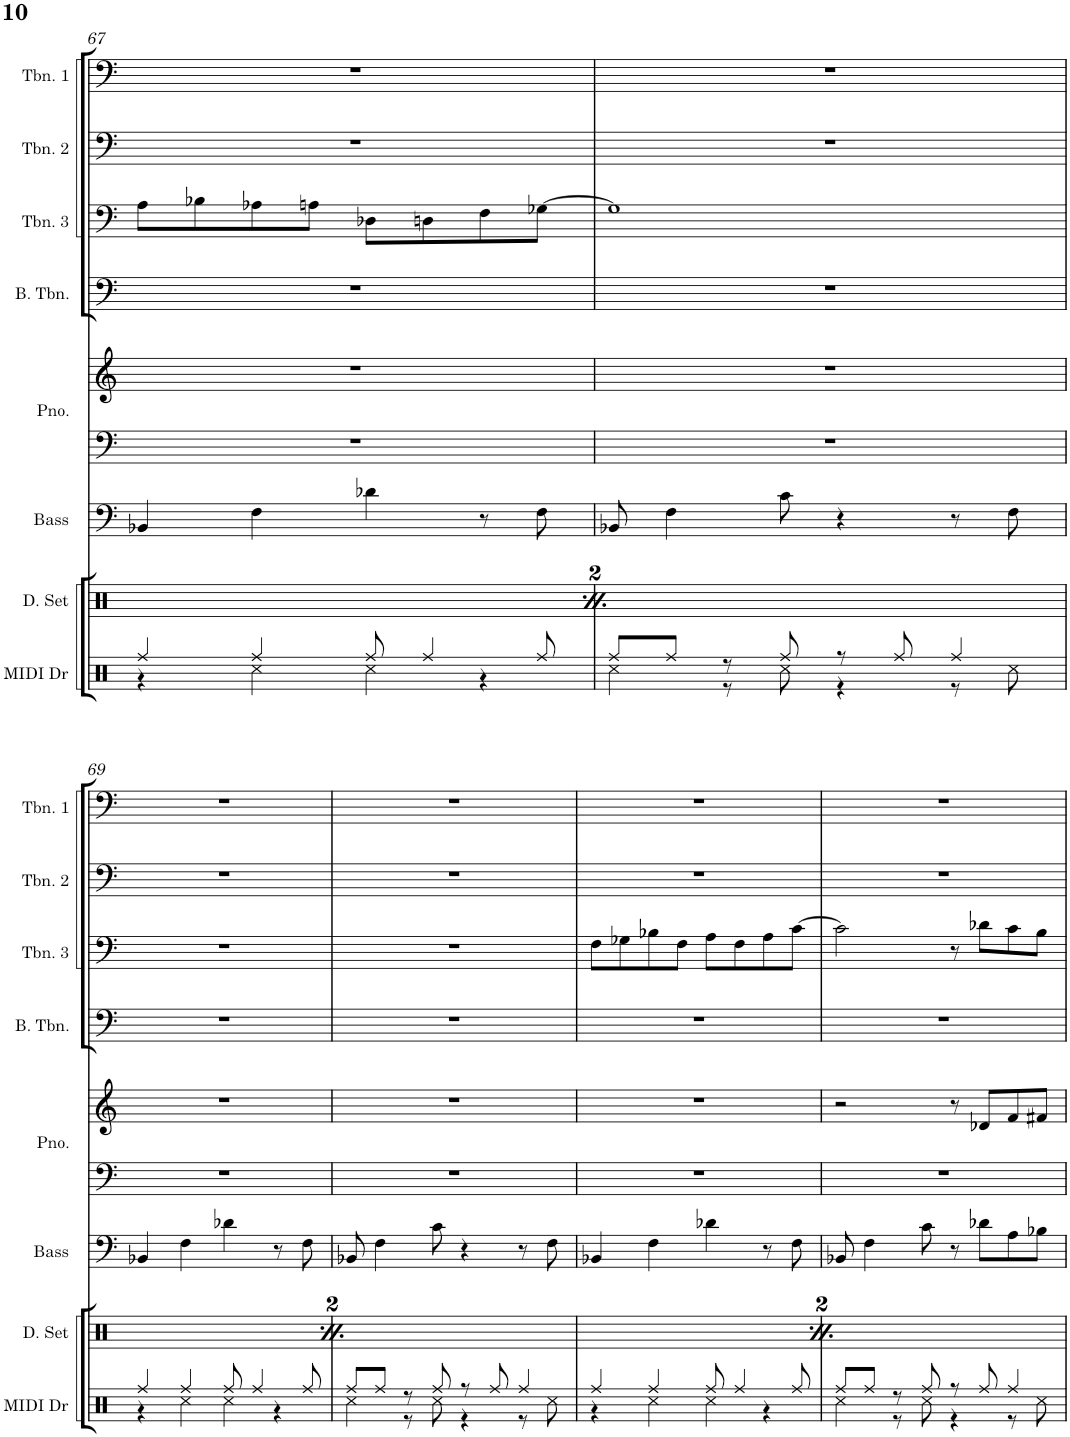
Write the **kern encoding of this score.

**kern	**kern	**kern	**kern	**kern	**kern	**kern	**kern	**kern
*part8	*part7	*part6	*part5	*part5	*part4	*part3	*part2	*part1
*staff9	*staff8	*staff7	*staff6	*staff5	*staff4	*staff3	*staff2	*staff1
*I"MIDI Drums	*I"Drumset	*I"Acoustic Bass	*I"Piano	*	*I"Bass Trombone	*I"Trombone 3	*I"Trombone 2	*I"Trombone 1
*I'MIDI Dr	*I'D. Set	*I'Bass	*I'Pno.	*	*I'B. Tbn.	*I'Tbn. 3	*I'Tbn. 2	*I'Tbn. 1
!!LO:PB:g=z
*clefX	*clefX	*clefF4	*clefF4	*clefG2	*clefF4	*clefF4	*clefF4	*clefF4
*	*	*Trd7c12	*	*	*	*	*	*
*k[]	*k[]	*k[]	*k[]	*k[]	*k[]	*k[]	*k[]	*k[]
*M4/4	*M4/4	*M4/4	*M4/4	*M4/4	*M4/4	*M4/4	*M4/4	*M4/4
=67	=67	=67	=67	=67	=67	=67	=67	=67
*^	*^	*	*	*	*	*	*	*
4Rff/	4r	4Rff/	4r	4BB-X/	1r	1r	1r	8A\L	1r	1r
.	.	.	.	.	.	.	.	8B-X\	.	.
4Rff/	4Rcc\	4Rff/	4Rcc\	4F\	.	.	.	8A-X\	.	.
.	.	.	.	.	.	.	.	8An\J	.	.
8Rff/	4Rcc\	8Rff/	4Rcc\	4d-X\	.	.	.	8D-X\L	.	.
4Rff/	.	4Rff/	.	.	.	.	.	8Dn\	.	.
.	4r	.	4r	8r	.	.	.	8F\	.	.
8Rff/	.	8Rff/	.	8F\	.	.	.	[8G-X\J	.	.
=68	=68	=68	=68	=68	=68	=68	=68	=68	=68	=68
8Rff/L	4Rcc\	8Rff/L	4Rcc\	8BB-X/	1r	1r	1r	1G-]	1r	1r
8Rff/J	.	8Rff/J	.	4F\	.	.	.	.	.	.
8r	8r	8r	8r	.	.	.	.	.	.	.
8Rff/	8Rcc\	8Rff/	8Rcc\	8c\	.	.	.	.	.	.
8r	4r	8r	4r	4r	.	.	.	.	.	.
8Rff/	.	8Rff/	.	.	.	.	.	.	.	.
4Rff/	8r	4Rff/	8r	8r	.	.	.	.	.	.
.	8Rcc\	.	8Rcc\	8F\	.	.	.	.	.	.
!!LO:LB:g=z
=69	=69	=69	=69	=69	=69	=69	=69	=69	=69	=69
4Rff/	4r	4Rff/	4r	4BB-X/	1r	1r	1r	1r	1r	1r
4Rff/	4Rcc\	4Rff/	4Rcc\	4F\	.	.	.	.	.	.
8Rff/	4Rcc\	8Rff/	4Rcc\	4d-X\	.	.	.	.	.	.
4Rff/	.	4Rff/	.	.	.	.	.	.	.	.
.	4r	.	4r	8r	.	.	.	.	.	.
8Rff/	.	8Rff/	.	8F\	.	.	.	.	.	.
=70	=70	=70	=70	=70	=70	=70	=70	=70	=70	=70
8Rff/L	4Rcc\	8Rff/L	4Rcc\	8BB-X/	1r	1r	1r	1r	1r	1r
8Rff/J	.	8Rff/J	.	4F\	.	.	.	.	.	.
8r	8r	8r	8r	.	.	.	.	.	.	.
8Rff/	8Rcc\	8Rff/	8Rcc\	8c\	.	.	.	.	.	.
8r	4r	8r	4r	4r	.	.	.	.	.	.
8Rff/	.	8Rff/	.	.	.	.	.	.	.	.
4Rff/	8r	4Rff/	8r	8r	.	.	.	.	.	.
.	8Rcc\	.	8Rcc\	8F\	.	.	.	.	.	.
=71	=71	=71	=71	=71	=71	=71	=71	=71	=71	=71
4Rff/	4r	4Rff/	4r	4BB-X/	1r	1r	1r	8F\L	1r	1r
.	.	.	.	.	.	.	.	8G-X\	.	.
4Rff/	4Rcc\	4Rff/	4Rcc\	4F\	.	.	.	8B-X\	.	.
.	.	.	.	.	.	.	.	8F\J	.	.
8Rff/	4Rcc\	8Rff/	4Rcc\	4d-X\	.	.	.	8A\L	.	.
4Rff/	.	4Rff/	.	.	.	.	.	8F\	.	.
.	4r	.	4r	8r	.	.	.	8A\	.	.
8Rff/	.	8Rff/	.	8F\	.	.	.	[8c\J	.	.
=72	=72	=72	=72	=72	=72	=72	=72	=72	=72	=72
8Rff/L	4Rcc\	8Rff/L	4Rcc\	8BB-X/	1r	2r	1r	2c\]	1r	1r
8Rff/J	.	8Rff/J	.	4F\	.	.	.	.	.	.
8r	8r	8r	8r	.	.	.	.	.	.	.
8Rff/	8Rcc\	8Rff/	8Rcc\	8c\	.	.	.	.	.	.
8r	4r	8r	4r	8r	.	8r	.	8r	.	.
8Rff/	.	8Rff/	.	8d-X\L	.	8d-X/L	.	8d-X\L	.	.
4Rff/	8r	4Rff/	8r	8A\	.	8f/	.	8c\	.	.
.	8Rcc\	.	8Rcc\	8B-X\J	.	8f#X/J	.	8B\J	.	.
*v	*v	*	*	*	*	*	*	*	*	*
*	*v	*v	*	*	*	*	*	*	*
=	=	=	=	=	=	=	=	=
*-	*-	*-	*-	*-	*-	*-	*-	*-
